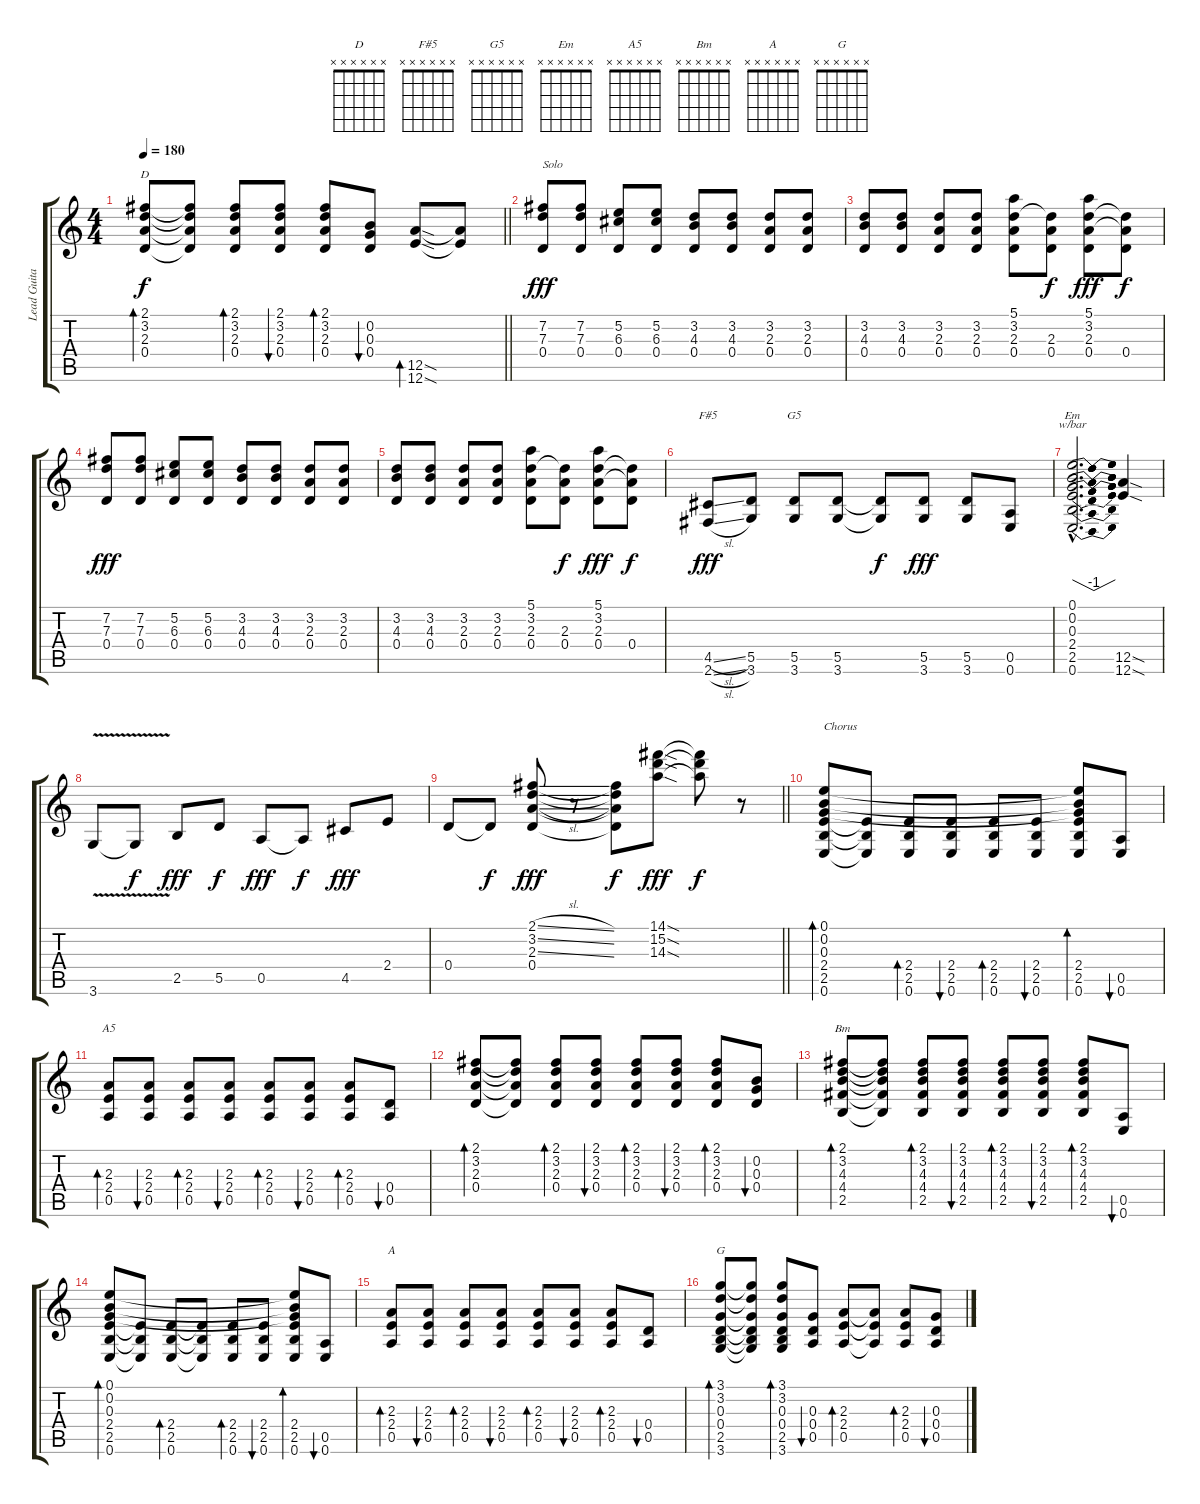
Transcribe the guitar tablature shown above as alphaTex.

\track ("Lead Guitar" "Lead Guita") {instrument distortionguitar}
\staff {score tabs}
\tuning (E4 B3 G3 D3 A2 E2) {hide}
\chord ("D" x x x x x x)
\chord ("F#5" x x x x x x)
\chord ("G5" x x x x x x)
\chord ("Em" x x x x x x)
\chord ("A5" x x x x x x)
\chord ("Bm" x x x x x x)
\chord ("A" x x x x x x)
\chord ("G" x x x x x x)
\ts (4 4)
\tempo 180
\clef g2
\barLineRight lightlight
\ks c
(2.1 3.2 2.3 0.4).8{bd 60 ch "D" dy f} (2.1{t} 3.2{t} 2.3{t} 0.4{t}).8 (2.1 3.2 2.3 0.4).8{bd 60} (2.1 3.2 2.3 0.4).8{bu 60} (2.1 3.2 2.3 0.4).8{bd 60} (0.2 0.3 0.4).8{bu 60} (12.5{sod} 12.6{sod}).8{bd 60} (12.5{t} 12.6{t}).8 |
(7.2 7.3 0.4).8{txt "Solo" dy fff} (7.2 7.3 0.4).8 (5.2 6.3 0.4).8 (5.2 6.3 0.4).8 (3.2 4.3 0.4).8 (3.2 4.3 0.4).8 (3.2 2.3 0.4).8 (3.2 2.3 0.4).8 |
(3.2 4.3 0.4).8 (3.2 4.3 0.4).8 (3.2 2.3 0.4).8 (3.2 2.3 0.4).8 (5.1 3.2 2.3 0.4).8 (3.2{t} 2.3 0.4).8{dy f} (5.1 3.2 2.3 0.4).8{dy fff} (3.2{t} 2.3{t} 0.4).8{dy f} |
(7.2 7.3 0.4).8{dy fff} (7.2 7.3 0.4).8 (5.2 6.3 0.4).8 (5.2 6.3 0.4).8 (3.2 4.3 0.4).8 (3.2 4.3 0.4).8 (3.2 2.3 0.4).8 (3.2 2.3 0.4).8 |
(3.2 4.3 0.4).8 (3.2 4.3 0.4).8 (3.2 2.3 0.4).8 (3.2 2.3 0.4).8 (5.1 3.2 2.3 0.4).8 (3.2{t} 2.3 0.4).8{dy f} (5.1 3.2 2.3 0.4).8{dy fff} (3.2{t} 2.3{t} 0.4).8{dy f} |
(4.5{sl} 2.6{sl}).8{ch "F#5" dy fff} (5.5 3.6).8 (5.5 3.6).8{ch "G5"} (5.5 3.6).8 (5.5{t} 3.6{t}).8{dy f} (5.5 3.6).8{dy fff} (5.5 3.6).8 (0.5 0.6).8 |
(0.1{hac} 0.2{hac} 0.3{hac} 2.4{hac} 2.5{hac} 0.6{hac}).2{d tbe (dip default 0 0 30 -4 60 0) ch "Em"} (12.5{sod} 12.6{sod}).4 |
3.6{v}.8 3.6{t}.8{dy f} 2.5.8{dy fff} 5.5.8{dy f} 0.5.8{dy fff} 0.5{t}.8{dy f} 4.5.8{dy fff} 2.4.8 |
\barLineRight lightlight
0.4.8 0.4{t}.8{dy f} (2.1{sl} 3.2{sl} 2.3{sl} 0.4).8{dy fff} r.8 (2.1{t} 3.2{t} 2.3{t} 0.4{t}).8{dy f} (14.1{sod} 15.2{sod} 14.3{sod}).8{dy fff} (14.1{t} 15.2{t} 14.3{t}).8{dy f} r.8 |
(0.1 0.2 0.3 2.4 2.5 0.6).8{bd 60 txt "Chorus"} (2.4{t} 2.5{t} 0.6{t}).8 (2.4 2.5 0.6).8{bd 60} (2.4 2.5 0.6).8{bu 60} (2.4 2.5 0.6).8{bd 60} (2.4 2.5 0.6).8{bu 60} (0.1{t} 0.2{t} 0.3{t} 2.4 2.5 0.6).8{bd 60} (0.5 0.6).8{bu 60} |
(2.3 2.4 0.5).8{bd 60 ch "A5"} (2.3 2.4 0.5).8{bu 60} (2.3 2.4 0.5).8{bd 60} (2.3 2.4 0.5).8{bu 60} (2.3 2.4 0.5).8{bd 60} (2.3 2.4 0.5).8{bu 60} (2.3 2.4 0.5).8{bd 60} (0.4 0.5).8{bu 60} |
(2.1 3.2 2.3 0.4).8{bd 60} (2.1{t} 3.2{t} 2.3{t} 0.4{t}).8 (2.1 3.2 2.3 0.4).8{bd 60} (2.1 3.2 2.3 0.4).8{bu 60} (2.1 3.2 2.3 0.4).8{bd 60} (2.1 3.2 2.3 0.4).8{bu 60} (2.1 3.2 2.3 0.4).8{bd 60} (0.2 0.3 0.4).8{bu 60} |
(2.1 3.2 4.3 4.4 2.5).8{bd 60 ch "Bm"} (2.1{t} 3.2{t} 4.3{t} 4.4{t} 2.5{t}).8 (2.1 3.2 4.3 4.4 2.5).8{bd 60} (2.1 3.2 4.3 4.4 2.5).8{bu 60} (2.1 3.2 4.3 4.4 2.5).8{bd 60} (2.1 3.2 4.3 4.4 2.5).8{bu 60} (2.1 3.2 4.3 4.4 2.5).8{bd 60} (0.5 0.6).8{bu 60} |
(0.1 0.2 0.3 2.4 2.5 0.6).8{bd 60} (2.4{t} 2.5{t} 0.6{t}).8 (2.4 2.5 0.6).8{bd 60} (2.4{t} 2.5{t} 0.6{t}).8 (2.4 2.5 0.6).8{bd 60} (2.4 2.5 0.6).8{bu 60} (0.1{t} 0.2{t} 0.3{t} 2.4 2.5 0.6).8{bd 60} (0.5 0.6).8{bu 60} |
(2.3 2.4 0.5).8{bd 60 ch "A"} (2.3 2.4 0.5).8{bu 60} (2.3 2.4 0.5).8{bd 60} (2.3 2.4 0.5).8{bu 60} (2.3 2.4 0.5).8{bd 60} (2.3 2.4 0.5).8{bu 60} (2.3 2.4 0.5).8{bd 60} (0.4 0.5).8{bu 60} |
(3.1 3.2 0.3 0.4 2.5 3.6).8{bd 60 ch "G"} (3.1{t} 3.2{t} 0.3{t} 0.4{t} 2.5{t} 3.6{t}).8 (3.1 3.2 0.3 0.4 2.5 3.6).8{bd 60} (0.3 0.4 0.5).8{bu 60} (2.3 2.4 0.5).8{bd 60} (2.3{t} 2.4{t} 0.5{t}).8 (2.3 2.4 0.5).8{bd 60} (0.3 0.4 0.5).8{bu 60}
